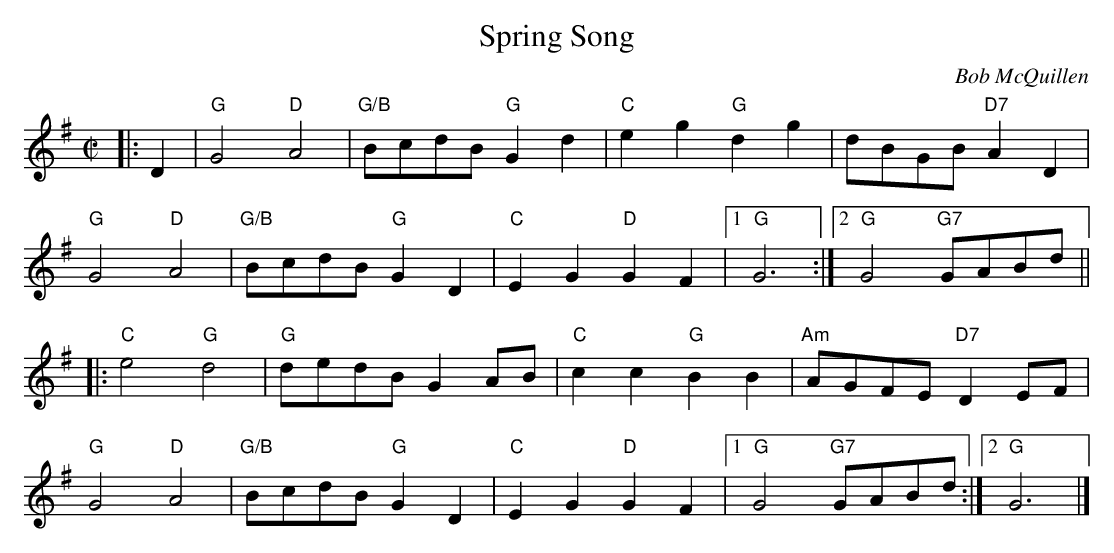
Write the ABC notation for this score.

X:1
T:Spring Song
C:Bob McQuillen
M:C|
K:G
L:1/8
|: D2|"G"G4 "D"A4|"G/B"BcdB "G"G2 d2|"C"e2 g2 "G"d2 g2|dBGB "D7"A2 D2|
"G"G4 "D"A4|"G/B"BcdB "G"G2 D2|"C"E2 G2 "D"G2 F2|1"G"G6 :|2"G"G4 "G7" GABd||
|: "C"e4  "G"d4|"G"dedB G2 AB|"C"c2 c2 "G"B2B2|"Am"AGFE "D7"D2 EF|
"G"G4 "D"A4|"G/B"BcdB "G"G2 D2|"C"E2 G2 "D"G2 F2|1"G"G4 "G7" GABd:|2"G"G6 |]
